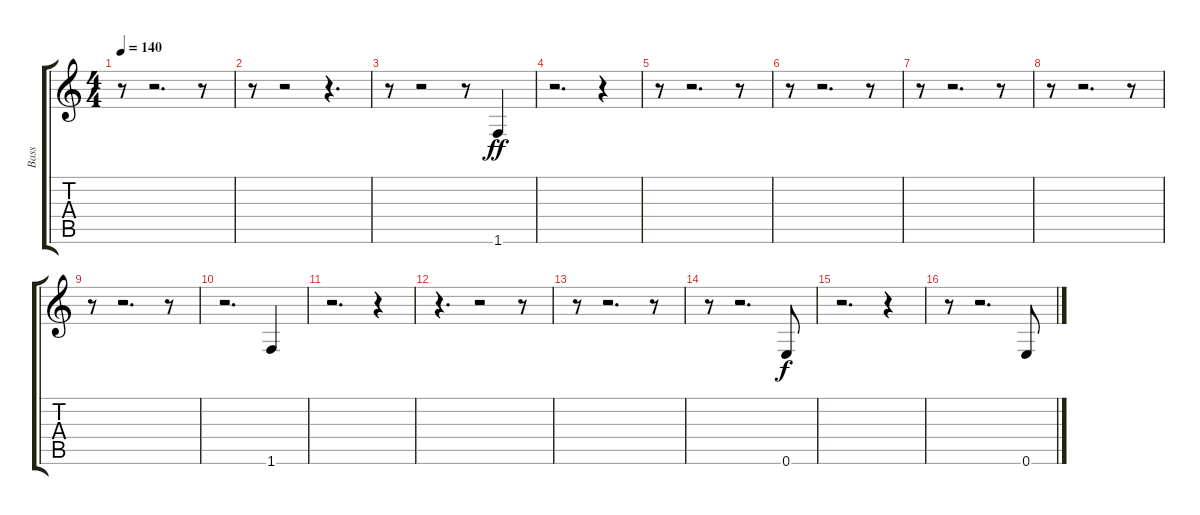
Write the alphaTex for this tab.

\track ("Bass" "Bass") {instrument electricbassfinger}
\staff {score tabs}
\tuning (E4 B3 G3 D3 A2 E2) {hide}
\ts (4 4)
\tempo 140
\clef g2
\ks c
r.8{dy ff} r.2{d} r.8 |
r.8 r.2 r.4{d} |
r.8 r.2 r.8 1.6.4 |
r.2{d} r.4 |
r.8 r.2{d} r.8 |
r.8 r.2{d} r.8 |
r.8 r.2{d} r.8 |
r.8 r.2{d} r.8 |
r.8 r.2{d} r.8 |
r.2{d} 1.6.4 |
r.2{d} r.4 |
r.4{d} r.2 r.8 |
r.8 r.2{d} r.8 |
r.8 r.2{d} 0.6.8{dy f} |
r.2{d} r.4 |
r.8 r.2{d} 0.6.8
